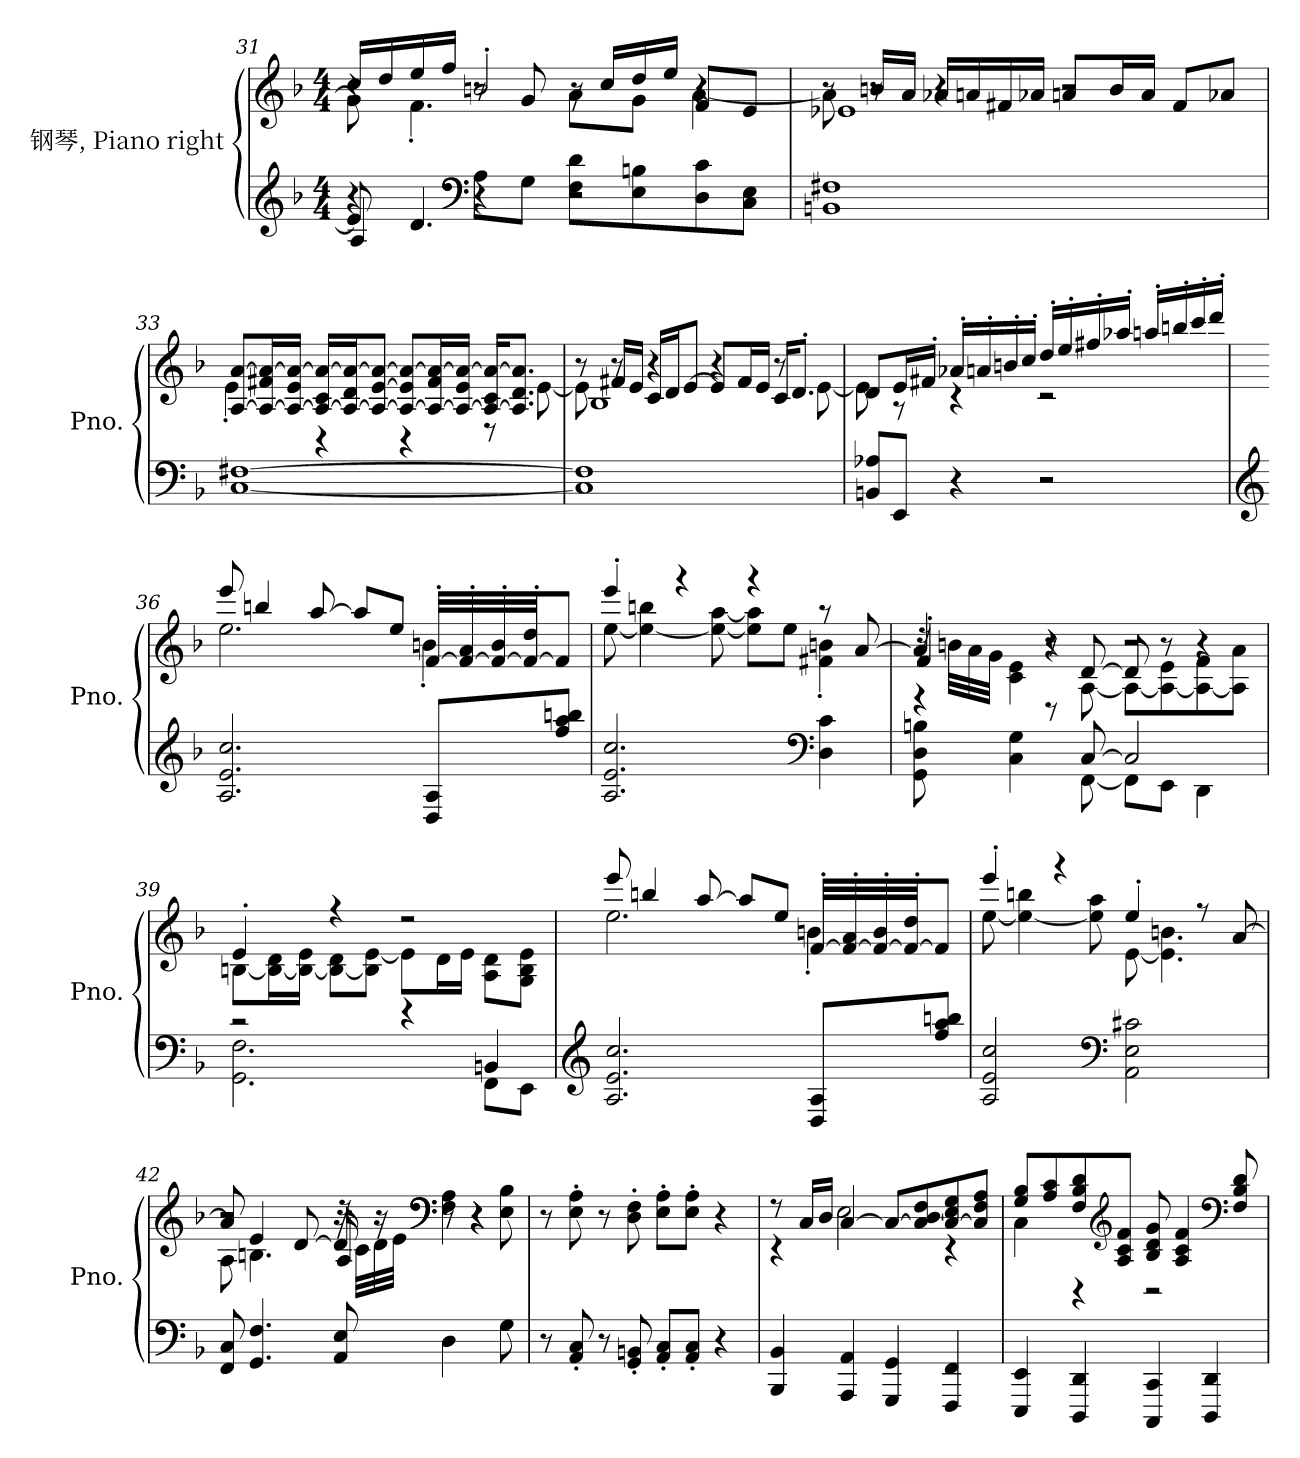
**kern	**kern
*part1	*part1
*staff2	*staff1
*I"钢琴, Piano right	*
*I'Pno.	*
*clefG2	*clefG2
*k[b-]	*k[b-]
*M4/4	*M4/4
*MM82	*MM82
=31	=31
*^	*^
*	*^	*	*^
8e/]	4r	4A/	16cc/LL	8g\]	4r
.	.	.	16dd/	.	.
*	*	*	*MM88	*	*
4.d/	.	.	16ee/	4.f'\	.
*	*	*	*MM89	*	*
.	.	.	16ff/JJ	.	.
*clefF4	*	*	*	*	*
*	*	*	*MM82	*	*
.	8A\L	4r	8r	.	2bn'/
*	*	*	*MM80	*	*
.	8G\J	.	8g/	.	.
*	*	*	*MM82	*	*
2r	8F\ 8d\L	2r	16r	8a\L	.
.	.	.	16cc/LL	.	.
*	*	*	*MM86	*	*
.	8E\ 8Bn\	.	16dd/	8g\J	.
.	.	.	16ee/JJ	.	.
*	*	*	*MM69	*	*
.	8D\ 8c\	.	8f/L	[4a\	4r
*	*	*	*MM61	*	*
.	8C\ 8E\J	.	8e/J	.	.
*v	*v	*v	*	*	*
!!LO:LB:g=z	!!	!!
=32	=32	=32	=32
*	*MM64	*	*
1BBn 1F#X	8r	8a\]	1e-X
*	*MM82	*	*
.	16bn/LL	8r	.
.	16a/JJ	.	.
.	16a-X/LL	4r	.
.	16an/	.	.
*	*MM85	*	*
.	16f#X/	.	.
.	16a-X/JJ	.	.
*	*MM80	*	*
.	8an/L	2r	.
*	*MM82	*	*
.	16b/L	.	.
.	16a/JJ	.	.
*	*MM78	*	*
.	8f#/L	.	.
*	*MM75	*	*
.	8a-X/J	.	.
*	*v	*v	*v
=33	=33
*	*MM80
*	*^
[1C [1F#X	[8A/ [8a/L	4e'\
*	*MM85	*
.	16A/_ 16f#X/ 16a/_L	.
.	16A/_ 16e/ 16a/_JJ	.
.	16A/_ 16c/ 16a/_LL	4r
*	*MM86	*
.	16A/_ 16d/ 16a/_J	.
*	*MM80	*
.	8A/_ [8e/ 8a/_J	.
.	8A/_ 8e/] 8a/_L	4r
*	*MM85	*
.	16A/_ 16f#/ 16a/_L	.
.	16A/_ 16e/ 16a/_JJ	.
.	16A/_ 16c/ 16a/_KL	8r
*	*MM86	*
.	8.A/] 8.d/ 8.a/]J	.
*	*MM80	*
.	.	[8e\
*	*v	*v
!!LO:LB:g=z
=34	=34
*	*MM77
*	*^
*	*	*^
1C] 1F#]	8r	8e\]	1B-
*	*MM82	*	*
.	16f#X/LL	8r	.
.	16e/JJ	.	.
.	16c/LL	4r	.
*	*MM84	*	*
.	16d/J	.	.
*	*MM80	*	*
.	[8e/J	.	.
.	8e/L]	4r	.
*	*MM78	*	*
.	16f#/L	.	.
.	16e/JJ	.	.
*	*MM70	*	*
.	16c/KL	8r	.
*	*MM65	*	*
.	8.d'/J	.	.
*	*MM63	*	*
.	.	[8e\	.
*	*v	*v	*v
=35	=35
*	*MM80
*	*^
8BBn/ 8A-X/L	8d/L	8e\]
*	*MM89	*
8EE/J	16e/L	8r
.	16f#X'/JJ	.
4r	16a-X'/LL	4r
.	16an'/	.
*	*MM90	*
.	16bn'/	.
.	16cc'/JJ	.
2r	16dd'/LL	2r
.	16ee'/	.
*	*MM91	*
.	16ff#X'/	.
.	16aa-X'/JJ	.
.	16aan'/LL	.
*	*MM86	*
.	16bbn'/	.
.	16ccc'/	.
*	*MM72	*
.	16ddd'/JJ	.
!!LO:LB:g=z	!!
=36	=36	=36
*clefG2	*	*
*	*MM67	*
2.A/ 2.e/ 2.cc/	8eee/	2.ee\
.	4bbn/	.
*	*MM81	*
.	[8aa/	.
.	8aa/L]	.
.	8ee/J	.
*	*MM82	*
8D/ 8A/L	[32f'/LLL	4bn'\
.	32f/_' 32a/'	.
.	32f/_' 32b/'	.
.	32f/_' 32dd/'JJ	.
8ff/ 8aa/ 8bbn/J	8f/J]	.
=37	=37	=37
*	*MM67	*
2.A/ 2.e/ 2.cc/	4eee'/	[8ee\
*	*MM74	*
.	.	4ee\_ 4bbn\
.	4r	.
*	*MM81	*
.	.	8ee\_ [8aa\
.	4r	8ee\] 8aa\]L
.	.	8ee\J
*clefF4	*	*
*	*MM82	*
4D\ 4c\	8r	4f#X\' 4bn\'
.	[8a/	.
*	*v	*v
=38	=38
*	*MM83
*^	*^
*	*	*	*^
4r	8GG\ 8D\ 8Bn\	4a/]	32r	4f'/
.	.	.	32bn\LLL	.
*	*	*MM81	*	*
.	.	.	32a\	.
.	.	.	32g\JJJ	.
.	4C\ 4G\	.	4c\ 4e\	.
*	*	*MM73	*	*
8r	.	4r	.	8r
[8C/	[8FF\	.	[8A\	[8d/
*	*	*MM75	*	*
2C/]	8FF\L]	2r	8A\L_	8d/]
*	*	*MM80	*	*
.	8EE\J	.	8A\_ 8e\	8r
*	*	*MM83	*	*
.	4DD\	.	8A\_ 8f\	4r
*	*	*MM78	*	*
.	.	.	8A\] 8a\J	.
*	*	*v	*v	*v
!!LO:LB:g=z
=39	=39	=39
*	*	*MM77
*	*	*^
2r	2.GG\ 2.F\	4e'/	[8Bn\L
*	*	*MM81	*
.	.	.	16B\_ 16d\L
*	*	*MM83	*
.	.	.	16B\_ 16e\JJ
*	*	*MM74	*
.	.	4r	8B\_ 8d\L
*	*	*MM77	*
.	.	.	8B\] [8e\J
4r	.	2r	8e\L]
*	*	*MM73	*
.	.	.	16d\L
*	*	*MM70	*
.	.	.	16e\JJ
*	*	*MM62	*
4BBn/	8FF\L	.	8A\ 8d\L
*	*	*MM54	*
.	8EE\J	.	8G\ 8B\ 8e\J
*v	*v	*	*
=40	=40	=40
*clefG2	*	*
*	*MM67	*
2.A/ 2.e/ 2.cc/	8eee/	2.ee\
.	4bbn/	.
*	*MM81	*
.	[8aa/	.
.	8aa/L]	.
.	8ee/J	.
*	*MM82	*
8D/ 8A/L	[32f'/LLL	4bn'\
.	32f/_' 32a/'	.
.	32f/_' 32b/'	.
.	32f/_' 32dd/'JJ	.
*	*MM73	*
8ff/ 8aa/ 8bbn/J	8f/J]	.
!!LO:LB:g=z	!!
=41	=41	=41
*	*MM67	*
2A/ 2e/ 2cc/	4eee'/	[8ee\
*	*MM74	*
.	.	4ee\_ 4bbn\
.	4r	.
*	*MM70	*
.	.	8ee\] 8aa\
*clefF4	*	*
*	*MM67	*
2AA\ 2E\ 2c#X\	4ee'/	[8e\
*	*MM74	*
.	.	4.e\] 4.bn\
.	8r	.
.	[8a/	.
*	*v	*v
=42	=42
*	*MM72
*	*^
*	*	*^
8FF/ 8C/	8a/]	8A\	2r
*	*MM75	*	*
4.GG/ 4.F/	4e/	4.Bn\	.
.	[8d/	.	.
*	*MM79	*	*
8AA/ 8E/	16d/]	32r	4A'/
.	.	32c\LLL	.
.	16r	32d\	.
.	.	32e\JJJ	.
*	*clefF4	*	*
*	*MM76	*	*
4D\	8r	4F\ 4A\	.
.	4r	.	4r
8G\	.	8E\ 8B\	.
*	*v	*v	*v
=43	=43
*	*MM74
8r	8r
8AA/' 8C/'	8E\' 8A\'
*	*MM70
8r	8r
*	*MM72
8GG/' 8BBn/'	8D\' 8F\'
*	*MM75
8AA/' 8C/'L	8E\' 8A\'L
8AA/' 8C/'J	8E\' 8A\'J
*	*MM80
4r	4r
!!LO:PB:g=z
=44	=44
*	*MM82
*	*^
4BBB-/ 4BB-/	8r	4r
*	*MM85	*
.	16C/LL	.
.	16D/JJ	.
*	*MM82	*
4AAA/ 4AA/	[4C/	2E\
4GGG/ 4GG/	8C/L_	.
*	*MM86	*
.	8C/_ 8D/ 8F/	.
*	*MM83	*
4FFF/ 4FF/	8C/_ 8E/ 8G/	4r
*	*MM88	*
.	8C/] 8F/ 8A/J	.
=45	=45	=45
*	*MM85	*
4EEE/ 4EE/	8G/ 8B-/L	4C\
*	*MM88	*
.	8A/ 8c/	.
*	*MM85	*
4DDD/ 4DD/	8F/ 8B-/ 8d/	4r
*	*clefG2	*
*	*MM87	*
.	8A/ 8c/ 8f/J	.
*	*MM82	*
4CCC/ 4CC/	8B-/ 8d/ 8g/	2r
*	*MM85	*
.	4A/ 4c/ 4f/	.
4DDD/ 4DD/	.	.
*	*clefF4	*
.	8F/ 8B-/ 8d/	.
*	*v	*v
=	=
*-	*-
